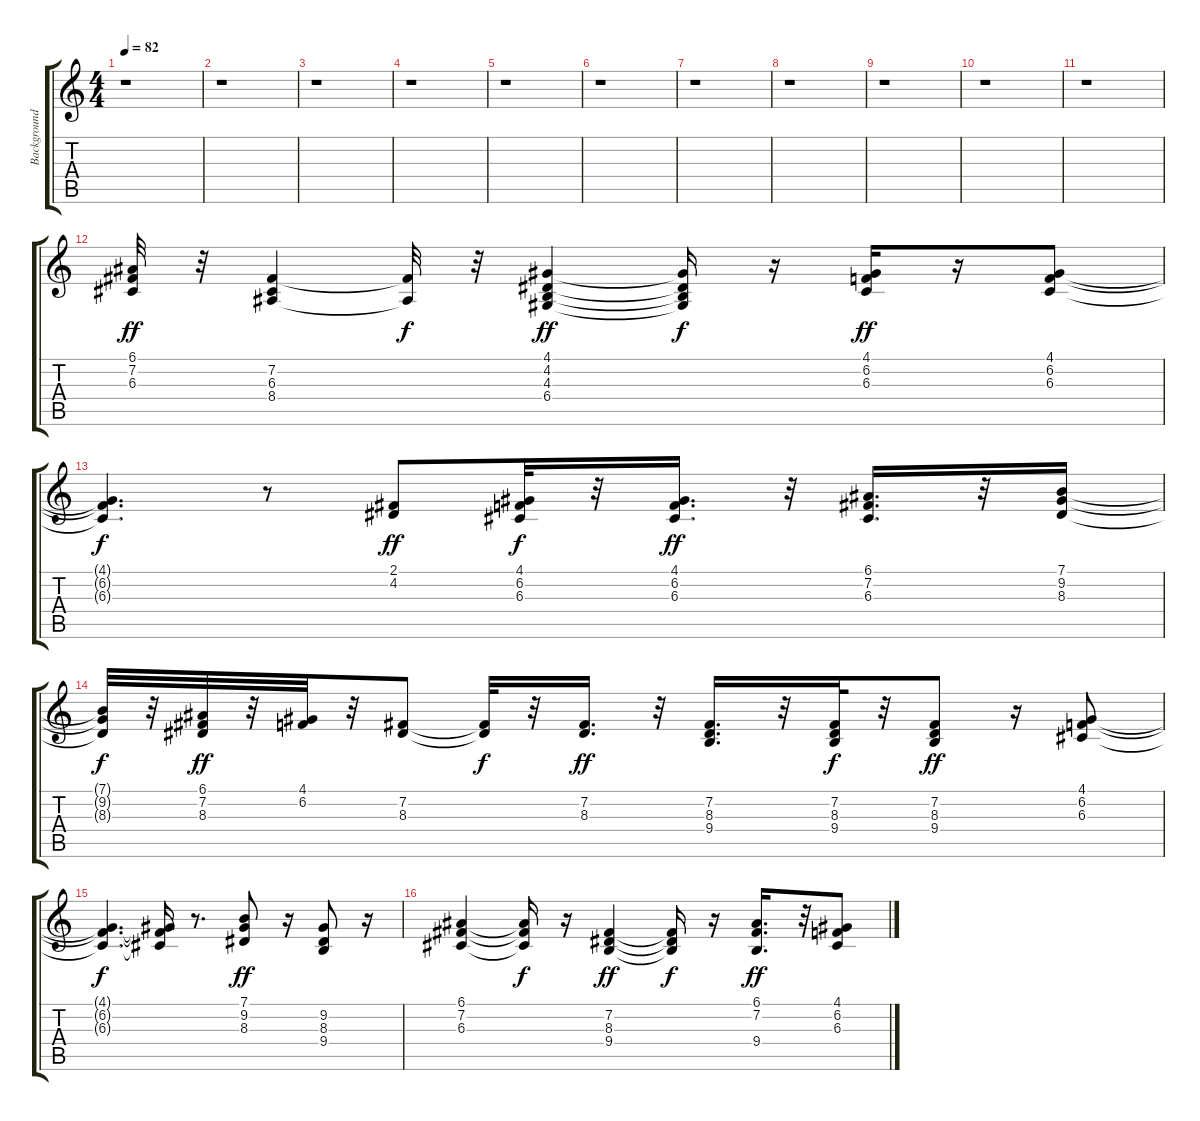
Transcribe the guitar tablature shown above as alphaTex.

\track ("Background Vocals" "Background") {instrument choiraahs}
\staff {score tabs}
\tuning (E4 B3 G3 D3 A2 E2) {hide}
\ts (4 4)
\tempo 82
\clef g2
\ks c
r.1{dy f} |
r.1 |
r.1 |
r.1 |
r.1 |
r.1 |
r.1 |
r.1 |
r.1 |
r.1 |
r.1 |
(6.1 7.2 6.3).32{dy ff} r.32 (7.2 6.3 8.4).4 (7.2{t} 8.4{t}).32{dy f} r.32 (4.1 4.2 4.3 6.4).4{dy ff} (4.1{t} 4.2{t} 4.3{t} 6.4{t}).16{dy f} r.16 (4.1 6.2 6.3).16{dy ff} r.16 (4.1 6.2 6.3).8 |
(4.1{t} 6.2{t} 6.3{t}).4{d dy f} r.8 (2.1 4.2).8{dy ff} (4.1 6.2 6.3).32{dy f} r.32 (4.1 6.2 6.3).16{d dy ff} r.32 (6.1 7.2 6.3).16{d} r.32 (7.1 9.2 8.3).16 |
(7.1{t} 9.2{t} 8.3{t}).32{dy f} r.32 (6.1 7.2 8.3).32{dy ff} r.32 (4.1 6.2).32 r.32 (7.2 8.3).8 (7.2{t} 8.3{t}).32{dy f} r.32 (7.2 8.3).16{d dy ff} r.32 (7.2 8.3 9.4).16{d} r.32 (7.2 8.3 9.4).32{dy f} r.32 (7.2 8.3 9.4).8{dy ff} r.16 (4.1 6.2 6.3).8 |
(4.1{t} 6.2{t} 6.3{t}).4{d dy f} (4.1{t} 6.2{t} 6.3{t}).16 r.8{d} (7.1 9.2 8.3).8{dy ff} r.16 (9.2 8.3 9.4).8 r.16 |
(6.1 7.2 6.3).4 (6.1{t} 7.2{t} 6.3{t}).16{dy f} r.16 (7.2 8.3 9.4).4{dy ff} (7.2{t} 8.3{t} 9.4{t}).16{dy f} r.16 (6.1 7.2 9.4).16{d dy ff} r.32 (4.1 6.2 6.3).8
